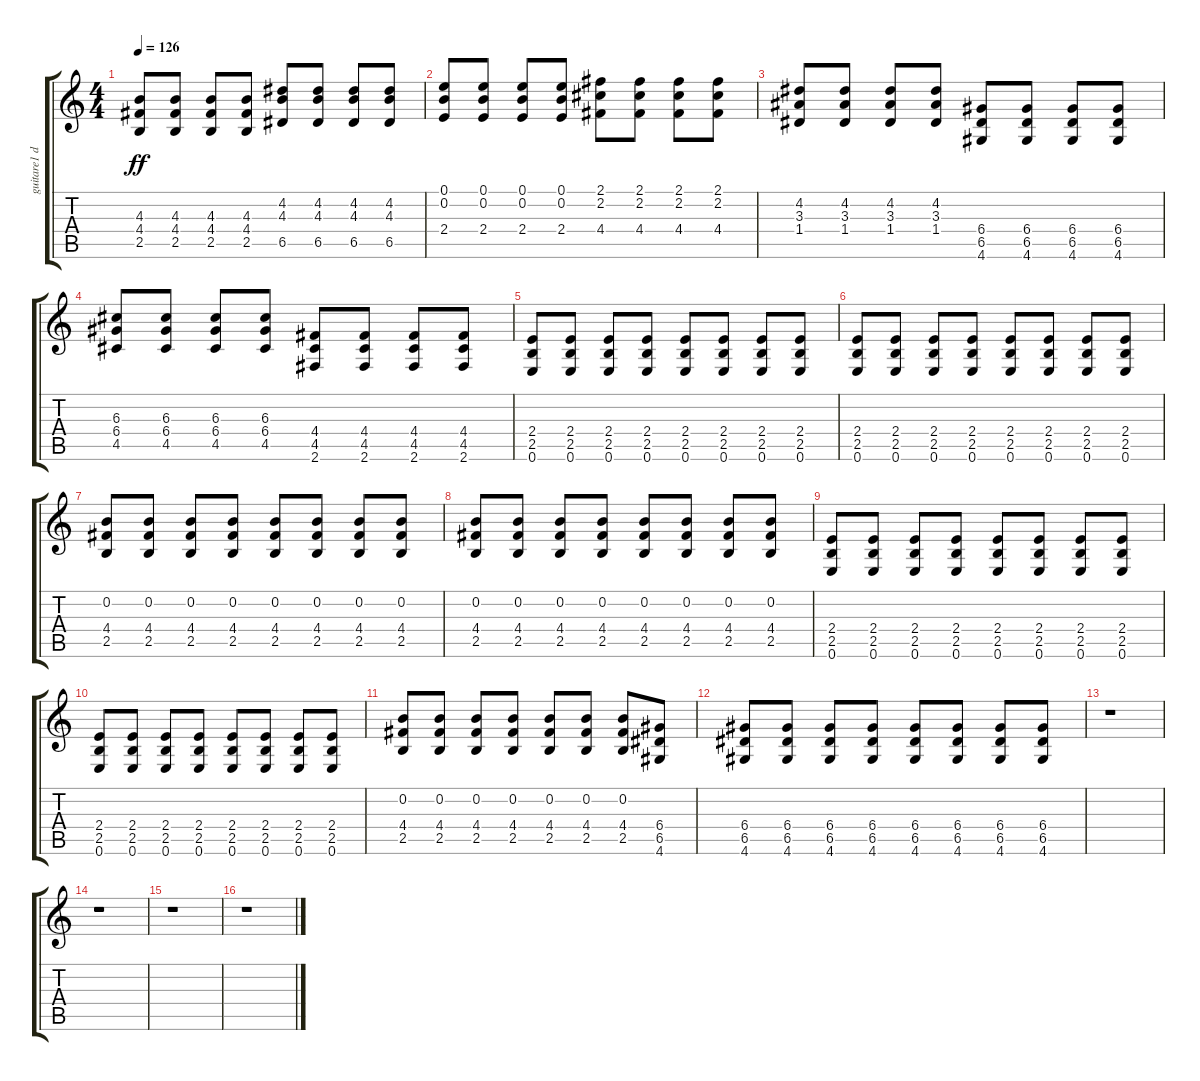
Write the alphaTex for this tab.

\track ("guitare1 disto" "guitare1 d") {instrument distortionguitar}
\staff {score tabs}
\tuning (E4 B3 G3 D3 A2 E2) {hide}
\ts (4 4)
\tempo 126
\clef g2
\ks c
(4.3 4.4 2.5).8{dy ff} (4.3 4.4 2.5).8 (4.3 4.4 2.5).8 (4.3 4.4 2.5).8 (4.2 4.3 6.5).8 (4.2 4.3 6.5).8 (4.2 4.3 6.5).8 (4.2 4.3 6.5).8 |
(0.1 0.2 2.4).8 (0.1 0.2 2.4).8 (0.1 0.2 2.4).8 (0.1 0.2 2.4).8 (2.1 2.2 4.4).8 (2.1 2.2 4.4).8 (2.1 2.2 4.4).8 (2.1 2.2 4.4).8 |
(4.2 3.3 1.4).8 (4.2 3.3 1.4).8 (4.2 3.3 1.4).8 (4.2 3.3 1.4).8 (6.4 6.5 4.6).8 (6.4 6.5 4.6).8 (6.4 6.5 4.6).8 (6.4 6.5 4.6).8 |
(6.3 6.4 4.5).8 (6.3 6.4 4.5).8 (6.3 6.4 4.5).8 (6.3 6.4 4.5).8 (4.4 4.5 2.6).8 (4.4 4.5 2.6).8 (4.4 4.5 2.6).8 (4.4 4.5 2.6).8 |
(2.4 2.5 0.6).8 (2.4 2.5 0.6).8 (2.4 2.5 0.6).8 (2.4 2.5 0.6).8 (2.4 2.5 0.6).8 (2.4 2.5 0.6).8 (2.4 2.5 0.6).8 (2.4 2.5 0.6).8 |
(2.4 2.5 0.6).8 (2.4 2.5 0.6).8 (2.4 2.5 0.6).8 (2.4 2.5 0.6).8 (2.4 2.5 0.6).8 (2.4 2.5 0.6).8 (2.4 2.5 0.6).8 (2.4 2.5 0.6).8 |
(0.2 4.4 2.5).8 (0.2 4.4 2.5).8 (0.2 4.4 2.5).8 (0.2 4.4 2.5).8 (0.2 4.4 2.5).8 (0.2 4.4 2.5).8 (0.2 4.4 2.5).8 (0.2 4.4 2.5).8 |
(0.2 4.4 2.5).8 (0.2 4.4 2.5).8 (0.2 4.4 2.5).8 (0.2 4.4 2.5).8 (0.2 4.4 2.5).8 (0.2 4.4 2.5).8 (0.2 4.4 2.5).8 (0.2 4.4 2.5).8 |
(2.4 2.5 0.6).8 (2.4 2.5 0.6).8 (2.4 2.5 0.6).8 (2.4 2.5 0.6).8 (2.4 2.5 0.6).8 (2.4 2.5 0.6).8 (2.4 2.5 0.6).8 (2.4 2.5 0.6).8 |
(2.4 2.5 0.6).8 (2.4 2.5 0.6).8 (2.4 2.5 0.6).8 (2.4 2.5 0.6).8 (2.4 2.5 0.6).8 (2.4 2.5 0.6).8 (2.4 2.5 0.6).8 (2.4 2.5 0.6).8 |
(0.2 4.4 2.5).8 (0.2 4.4 2.5).8 (0.2 4.4 2.5).8 (0.2 4.4 2.5).8 (0.2 4.4 2.5).8 (0.2 4.4 2.5).8 (0.2 4.4 2.5).8 (6.4 6.5 4.6).8 |
(6.4 6.5 4.6).8 (6.4 6.5 4.6).8 (6.4 6.5 4.6).8 (6.4 6.5 4.6).8 (6.4 6.5 4.6).8 (6.4 6.5 4.6).8 (6.4 6.5 4.6).8 (6.4 6.5 4.6).8 |
r.1 |
r.1 |
r.1 |
r.1
